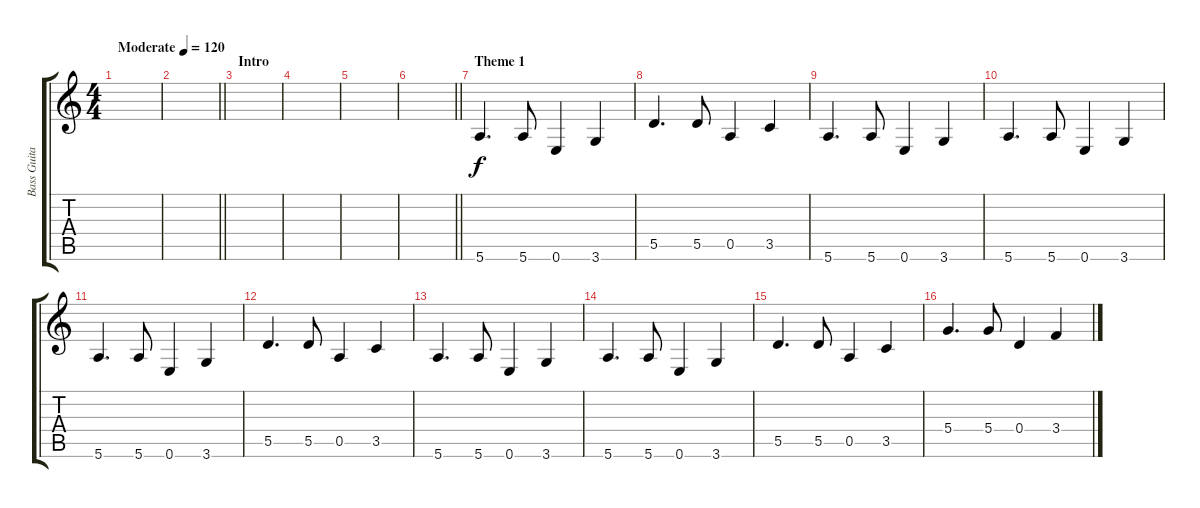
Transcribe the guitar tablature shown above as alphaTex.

\track ("Bass Guitar" "Bass Guita") {instrument acousticguitarsteel}
\staff {score tabs}
\tuning (E4 B3 G3 D3 A2 E2) {hide}
\ts (4 4)
\tempo (120 "Moderate")
\clef g2
\ks c
|
\barLineRight lightlight
|
\section ("" "Intro")
|
|
|
\barLineRight lightlight
|
\section ("" "Theme 1")
5.6.4{d} 5.6.8 0.6.4 3.6.4 |
5.5.4{d} 5.5.8 0.5.4 3.5.4 |
5.6.4{d} 5.6.8 0.6.4 3.6.4 |
5.6.4{d} 5.6.8 0.6.4 3.6.4 |
5.6.4{d} 5.6.8 0.6.4 3.6.4 |
5.5.4{d} 5.5.8 0.5.4 3.5.4 |
5.6.4{d} 5.6.8 0.6.4 3.6.4 |
5.6.4{d} 5.6.8 0.6.4 3.6.4 |
5.5.4{d} 5.5.8 0.5.4 3.5.4 |
5.4.4{d} 5.4.8 0.4.4 3.4.4
